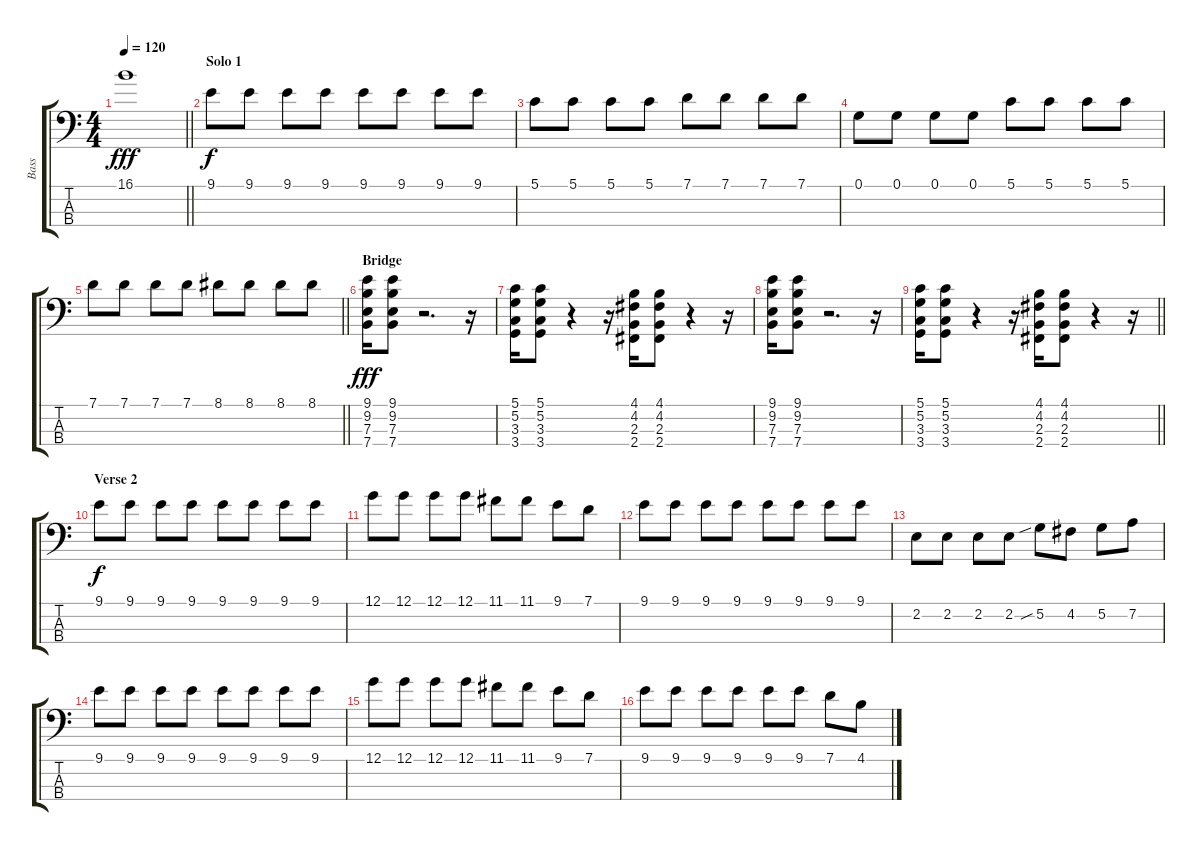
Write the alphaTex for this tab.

\track ("Bass" "Bass") {instrument slapbass1}
\staff {score tabs}
\tuning (G2 D2 A1 E1) {hide}
\ts (4 4)
\tempo 120
\clef f4
\barLineRight lightlight
\ks c
16.1.1{dy fff} |
\section ("" "Solo 1")
9.1.8{dy f} 9.1.8 9.1.8 9.1.8 9.1.8 9.1.8 9.1.8 9.1.8 |
5.1.8 5.1.8 5.1.8 5.1.8 7.1.8 7.1.8 7.1.8 7.1.8 |
0.1.8 0.1.8 0.1.8 0.1.8 5.1.8 5.1.8 5.1.8 5.1.8 |
\barLineRight lightlight
7.1.8 7.1.8 7.1.8 7.1.8 8.1.8 8.1.8 8.1.8 8.1.8 |
\section ("" "Bridge")
(9.1 9.2 7.3 7.4).16{dy fff} (9.1 9.2 7.3 7.4).8 r.2{d} r.16 |
(5.1 5.2 3.3 3.4).16 (5.1 5.2 3.3 3.4).8 r.4 r.16 (4.1 4.2 2.3 2.4).16 (4.1 4.2 2.3 2.4).8 r.4 r.16 |
(9.1 9.2 7.3 7.4).16 (9.1 9.2 7.3 7.4).8 r.2{d} r.16 |
\barLineRight lightlight
(5.1 5.2 3.3 3.4).16 (5.1 5.2 3.3 3.4).8 r.4 r.16 (4.1 4.2 2.3 2.4).16 (4.1 4.2 2.3 2.4).8 r.4 r.16 |
\section ("" "Verse 2")
9.1.8{dy f} 9.1.8 9.1.8 9.1.8 9.1.8 9.1.8 9.1.8 9.1.8 |
12.1.8 12.1.8 12.1.8 12.1.8 11.1.8 11.1.8 9.1.8 7.1.8 |
9.1.8 9.1.8 9.1.8 9.1.8 9.1.8 9.1.8 9.1.8 9.1.8 |
2.2.8 2.2.8 2.2.8 2.2.8 5.2{sib}.8 4.2.8 5.2.8 7.2.8 |
9.1.8 9.1.8 9.1.8 9.1.8 9.1.8 9.1.8 9.1.8 9.1.8 |
12.1.8 12.1.8 12.1.8 12.1.8 11.1.8 11.1.8 9.1.8 7.1.8 |
9.1.8 9.1.8 9.1.8 9.1.8 9.1.8 9.1.8 7.1.8 4.1.8
